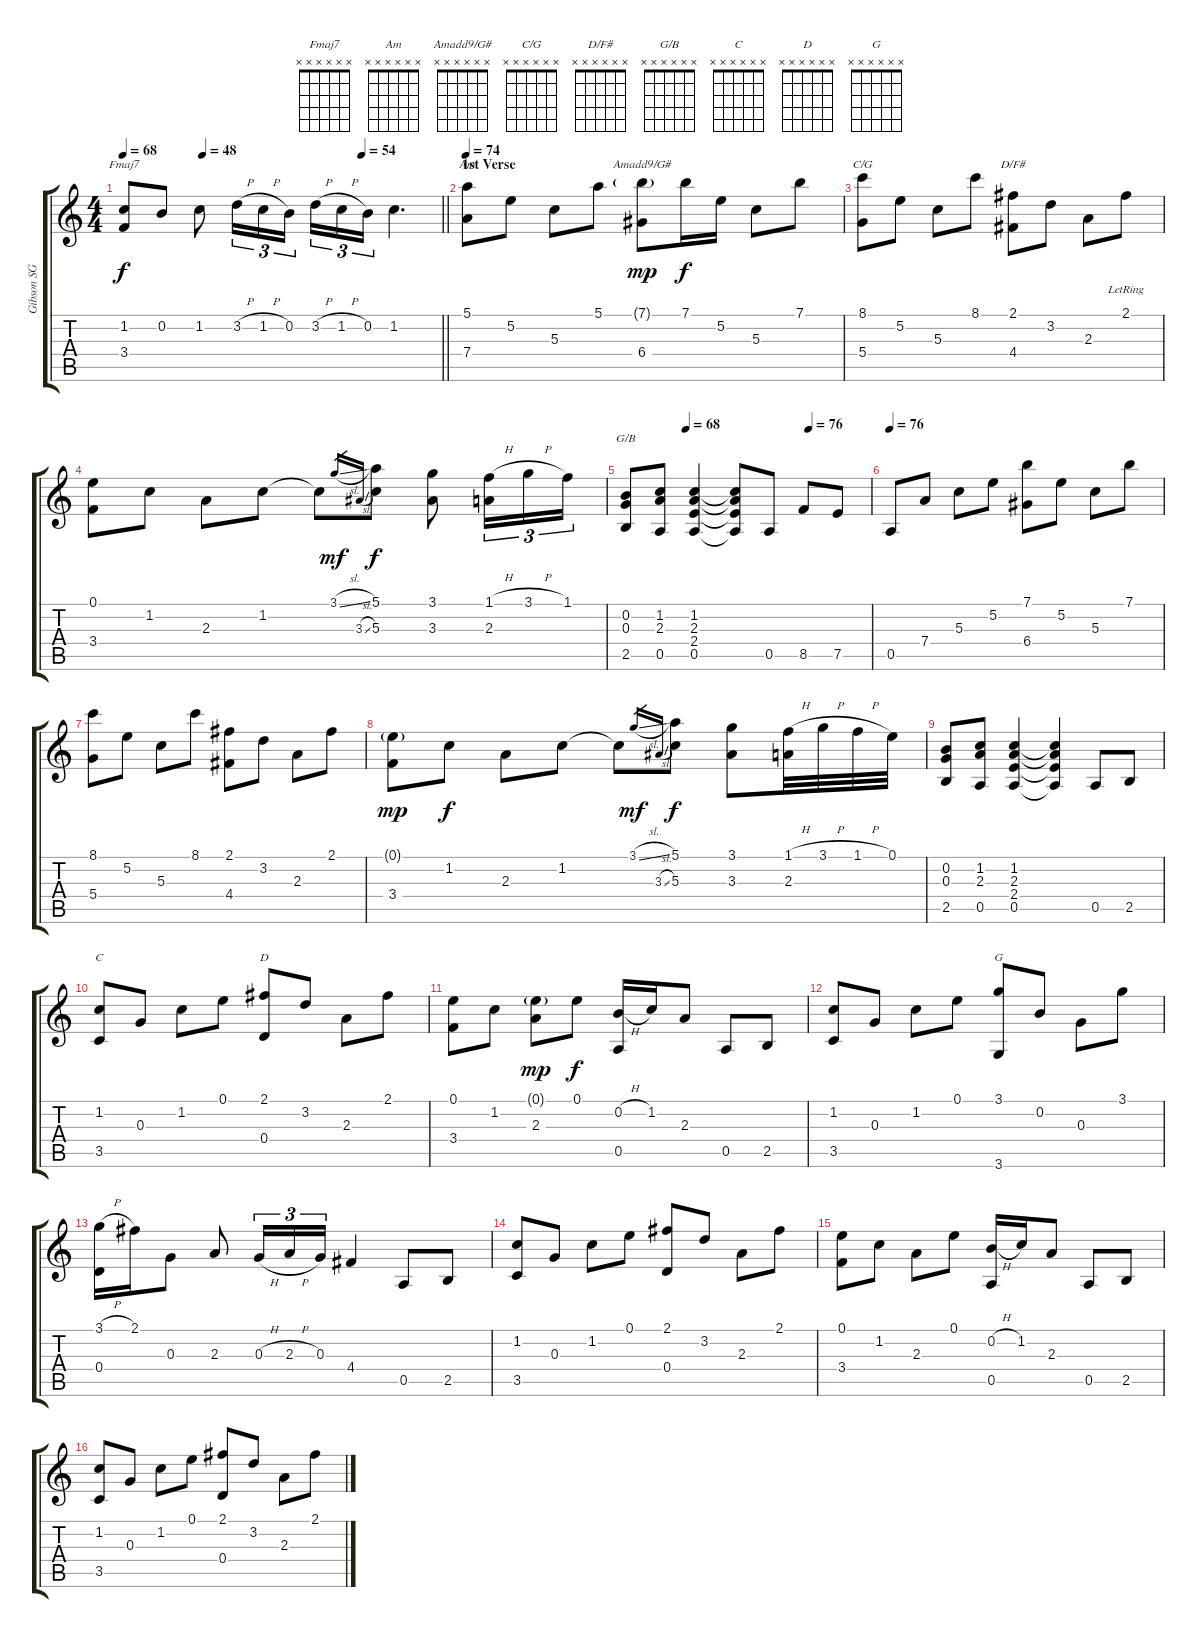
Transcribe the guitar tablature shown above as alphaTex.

\track ("Gibson SG   6 Strings" "Gibson SG ") {instrument overdrivenguitar}
\staff {score tabs}
\tuning (E4 B3 G3 D3 A2 E2) {hide}
\chord ("Fmaj7" x x x x x x)
\chord ("Am" x x x x x x)
\chord ("Amadd9/G#" x x x x x x)
\chord ("C/G" x x x x x x)
\chord ("D/F#" x x x x x x)
\chord ("G/B" x x x x x x)
\chord ("C" x x x x x x)
\chord ("D" x x x x x x)
\chord ("G" x x x x x x)
\ts (4 4)
\tempo 68
\tempo (48 0.25)
\tempo (54 0.75)
\clef g2
\barLineRight lightlight
\ks c
(1.2 3.4).8{ch "Fmaj7" dy f} 0.2.8 1.2.8 3.2{h}.16{tu (3 2)} 1.2{h}.16{tu (3 2)} 0.2.16{tu (3 2)} 3.2{h}.16{tu (3 2)} 1.2{h}.16{tu (3 2)} 0.2.16{tu (3 2)} 1.2.4{d} |
\section ("" "1st Verse")
\tempo 74
(5.1 7.4).8{ch "Am"} 5.2.8 5.3.8 5.1.8 (7.1{g} 6.4).8{ch "Amadd9/G#" dy mp} 7.1.16{dy f} 5.2.16 5.3.8 7.1.8 |
(8.1 5.4).8{ch "C/G"} 5.2.8 5.3.8 8.1.8 (2.1 4.4).8{ch "D/F#"} 3.2.8 2.3.8 2.1{lr}.8 |
(0.1 3.4).8 1.2.8 2.3.8 1.2.8 1.2{t}.8 3.1{sl}.16{gr dy mf} 3.3{sl}.16{gr} (5.1 5.3).8{dy f} (3.1 3.3).8 (1.1{h} 2.3).16{tu (3 2)} 3.1{h}.16{tu (3 2)} 1.1.16{tu (3 2)} |
\tempo (68 0.25)
\tempo (76 0.75)
(0.2 0.3 2.5).8{ch "G/B"} (1.2 2.3 0.5).8 (1.2 2.3 2.4 0.5).4 (1.2{t} 2.3{t} 2.4{t} 0.5{t}).8 0.5.8 8.5.8 7.5.8 |
\tempo 76
0.5.8 7.4.8 5.3.8 5.2.8 (7.1 6.4).8 5.2.8 5.3.8 7.1.8 |
(8.1 5.4).8 5.2.8 5.3.8 8.1.8 (2.1 4.4).8 3.2.8 2.3.8 2.1.8 |
(0.1{g} 3.4).8{dy mp} 1.2.8{dy f} 2.3.8 1.2.8 1.2{t}.8 3.1{sl}.16{gr dy mf} 3.3{sl}.16{gr} (5.1 5.3).8{dy f} (3.1 3.3).8 (1.1{h} 2.3).32 3.1{h}.32 1.1{h}.32 0.1.32 |
(0.2 0.3 2.5).8 (1.2 2.3 0.5).8 (1.2 2.3 2.4 0.5).4 (1.2{t} 2.3{t} 2.4{t} 0.5{t}).4 0.5.8 2.5.8 |
(1.2 3.5).8{ch "C"} 0.3.8 1.2.8 0.1.8 (2.1 0.4).8{ch "D"} 3.2.8 2.3.8 2.1.8 |
(0.1 3.4).8 1.2.8 (0.1{g} 2.3).8{dy mp} 0.1.8{dy f} (0.2{h} 0.5).16 1.2.16 2.3.8 0.5.8 2.5.8 |
(1.2 3.5).8 0.3.8 1.2.8 0.1.8 (3.1 3.6).8{ch "G"} 0.2.8 0.3.8 3.1.8 |
(3.1{h} 0.4).16 2.1.16 0.3.8 2.3.8 0.3{h}.16{tu (3 2)} 2.3{h}.16{tu (3 2)} 0.3.16{tu (3 2)} 4.4.4 0.5.8 2.5.8 |
(1.2 3.5).8 0.3.8 1.2.8 0.1.8 (2.1 0.4).8 3.2.8 2.3.8 2.1.8 |
(0.1 3.4).8 1.2.8 2.3.8 0.1.8 (0.2{h} 0.5).16 1.2.16 2.3.8 0.5.8 2.5.8 |
(1.2 3.5).8 0.3.8 1.2.8 0.1.8 (2.1 0.4).8 3.2.8 2.3.8 2.1.8
